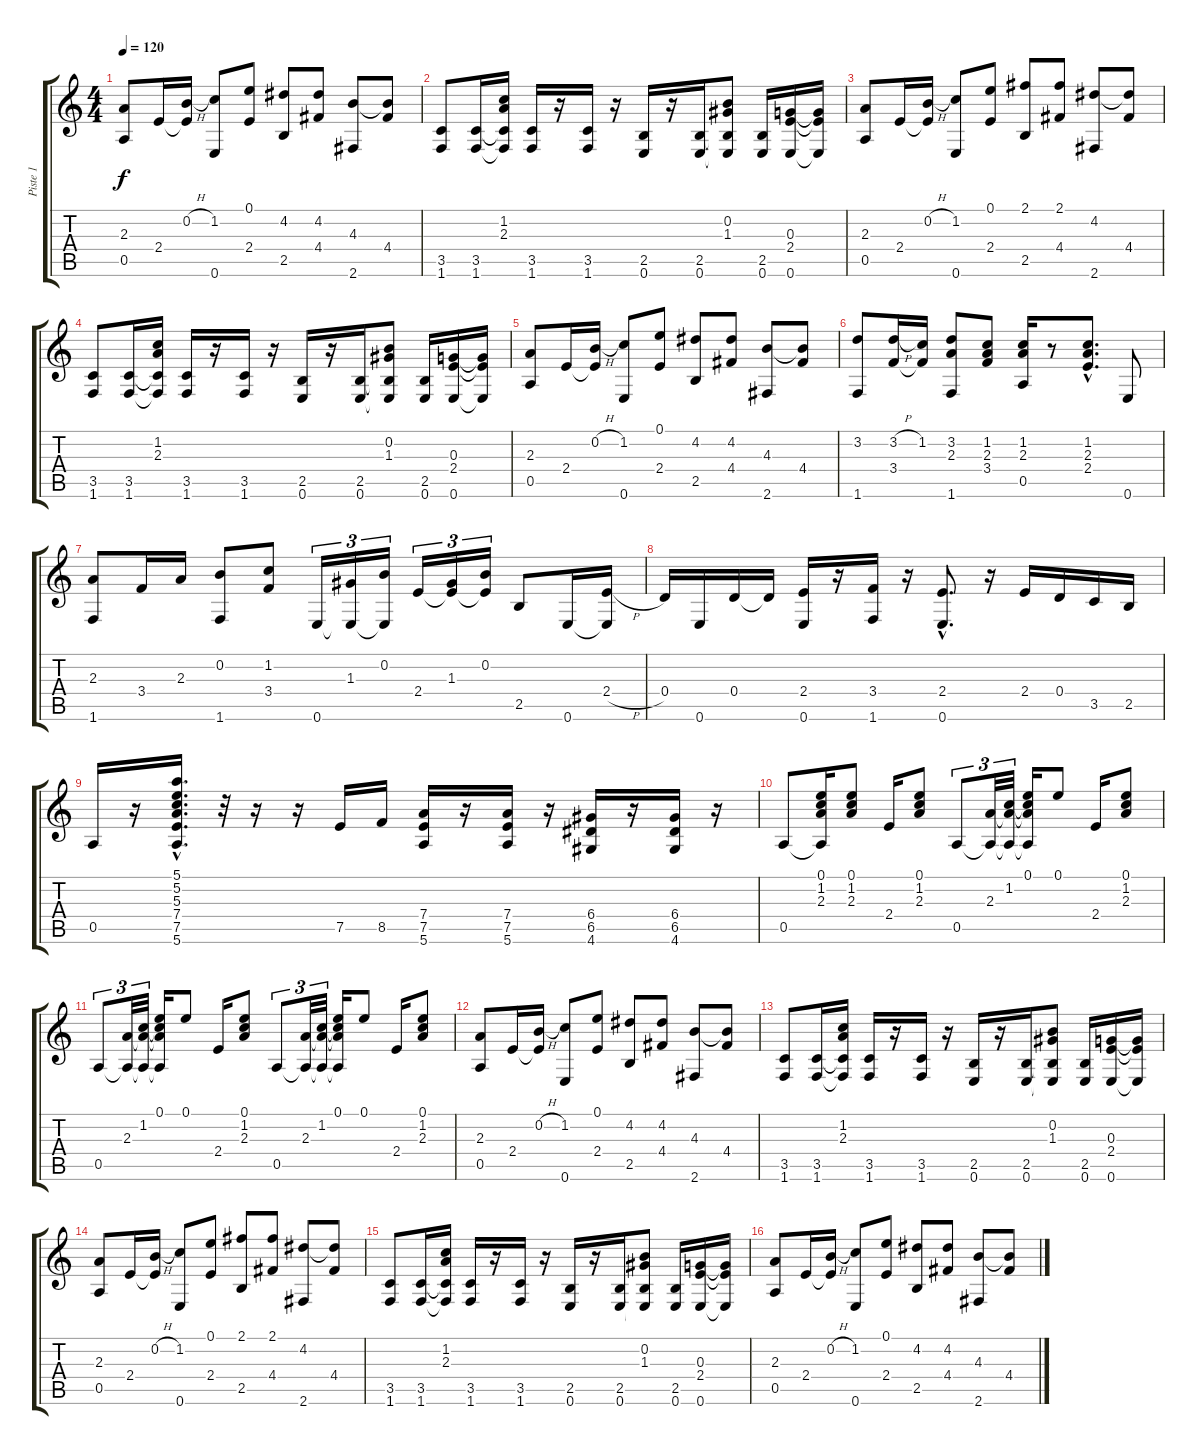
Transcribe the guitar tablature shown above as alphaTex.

\track ("Piste 1" "Piste 1") {instrument acousticguitarnylon}
\staff {score tabs}
\tuning (E4 B3 G3 D3 A2 E2) {hide}
\ts (4 4)
\tempo 120
\clef g2
\ks c
(2.3 0.5).8{dy f instrument acousticguitarnylon} 2.4.16 (0.2{h} 2.4{t}).16 (1.2 0.6).8 (0.1 2.4).8 (4.2 2.5).8 (4.2 4.4).8 (4.3 2.6).8 (4.3{t} 4.4).8 |
(3.5 1.6).8 (3.5 1.6).16 (1.2 2.3 3.5{t} 1.6{t}).16 (3.5 1.6).16 r.16 (3.5 1.6).16 r.16 (2.5 0.6).16 r.16 (2.5 0.6).16 (0.2 1.3 2.5{t} 0.6{t}).8 (2.5 0.6).16 (0.3 2.4 0.6).16 (0.3{t} 2.4{t} 0.6{t}).16 |
(2.3 0.5).8 2.4.16 (0.2{h} 2.4{t}).16 (1.2 0.6).8 (0.1 2.4).8 (2.1 2.5).8 (2.1 4.4).8 (4.2 2.6).8 (4.2{t} 4.4).8 |
(3.5 1.6).8 (3.5 1.6).16 (1.2 2.3 3.5{t} 1.6{t}).16 (3.5 1.6).16 r.16 (3.5 1.6).16 r.16 (2.5 0.6).16 r.16 (2.5 0.6).16 (0.2 1.3 2.5{t} 0.6{t}).8 (2.5 0.6).16 (0.3 2.4 0.6).16 (0.3{t} 2.4{t} 0.6{t}).16 |
(2.3 0.5).8 2.4.16 (0.2{h} 2.4{t}).16 (1.2 0.6).8 (0.1 2.4).8 (4.2 2.5).8 (4.2 4.4).8 (4.3 2.6).8 (4.3{t} 4.4).8 |
(3.2 1.6).8 (3.2{h} 3.4).16 (1.2 3.4{t}).16 (3.2 2.3 1.6).8 (1.2 2.3 3.4).8 (1.2 2.3 0.5).16 r.8 (1.2{hac} 2.3{hac} 2.4{hac}).8{d} 0.6.8 |
(2.3 1.6).8 3.4.16 2.3.16 (0.2 1.6).8 (1.2 3.4).8 0.6.16{tu (3 2)} (1.3 0.6{t}).16{tu (3 2)} (0.2 0.6{t}).16{tu (3 2)} 2.4.16{tu (3 2)} (1.3 2.4{t}).16{tu (3 2)} (0.2 2.4{t}).16{tu (3 2)} 2.5.8 0.6.16 (2.4{h} 0.6{t}).16 |
0.4.16 0.6.16 0.4.16 0.4{t}.16 (2.4 0.6).16 r.16 (3.4 1.6).16 r.16 (2.4{hac} 0.6{hac}).8{d} r.16 2.4.16 0.4.16 3.5.16 2.5.16 |
0.5.16 r.16 (5.1{hac} 5.2{hac} 5.3{hac} 7.4{hac} 7.5{hac} 5.6{hac}).16{d} r.32 r.16 r.16 7.5.16 8.5.16 (7.4 7.5 5.6).16 r.16 (7.4 7.5 5.6).16 r.16 (6.4 6.5 4.6).16 r.16 (6.4 6.5 4.6).16 r.16 |
0.5.8 (0.1 1.2 2.3 0.5{t}).16 (0.1 1.2 2.3).8 2.4.16 (0.1 1.2 2.3).8 0.5.8{tu (3 2)} (2.3 0.5{t}).32{tu (3 2)} (1.2 2.3{t} 0.5{t}).32{tu (3 2)} (0.1 1.2{t} 2.3{t} 0.5{t}).16 0.1.8 2.4.16 (0.1 1.2 2.3).8 |
0.5.8{tu (3 2)} (2.3 0.5{t}).32{tu (3 2)} (1.2 2.3{t} 0.5{t}).32{tu (3 2)} (0.1 1.2{t} 2.3{t} 0.5{t}).16 0.1.8 2.4.16 (0.1 1.2 2.3).8 0.5.8{tu (3 2)} (2.3 0.5{t}).32{tu (3 2)} (1.2 2.3{t} 0.5{t}).32{tu (3 2)} (0.1 1.2{t} 2.3{t} 0.5{t}).16 0.1.8 2.4.16 (0.1 1.2 2.3).8 |
(2.3 0.5).8 2.4.16 (0.2{h} 2.4{t}).16 (1.2 0.6).8 (0.1 2.4).8 (4.2 2.5).8 (4.2 4.4).8 (4.3 2.6).8 (4.3{t} 4.4).8 |
(3.5 1.6).8 (3.5 1.6).16 (1.2 2.3 3.5{t} 1.6{t}).16 (3.5 1.6).16 r.16 (3.5 1.6).16 r.16 (2.5 0.6).16 r.16 (2.5 0.6).16 (0.2 1.3 2.5{t} 0.6{t}).8 (2.5 0.6).16 (0.3 2.4 0.6).16 (0.3{t} 2.4{t} 0.6{t}).16 |
(2.3 0.5).8 2.4.16 (0.2{h} 2.4{t}).16 (1.2 0.6).8 (0.1 2.4).8 (2.1 2.5).8 (2.1 4.4).8 (4.2 2.6).8 (4.2{t} 4.4).8 |
(3.5 1.6).8 (3.5 1.6).16 (1.2 2.3 3.5{t} 1.6{t}).16 (3.5 1.6).16 r.16 (3.5 1.6).16 r.16 (2.5 0.6).16 r.16 (2.5 0.6).16 (0.2 1.3 2.5{t} 0.6{t}).8 (2.5 0.6).16 (0.3 2.4 0.6).16 (0.3{t} 2.4{t} 0.6{t}).16 |
(2.3 0.5).8 2.4.16 (0.2{h} 2.4{t}).16 (1.2 0.6).8 (0.1 2.4).8 (4.2 2.5).8 (4.2 4.4).8 (4.3 2.6).8 (4.3{t} 4.4).8
